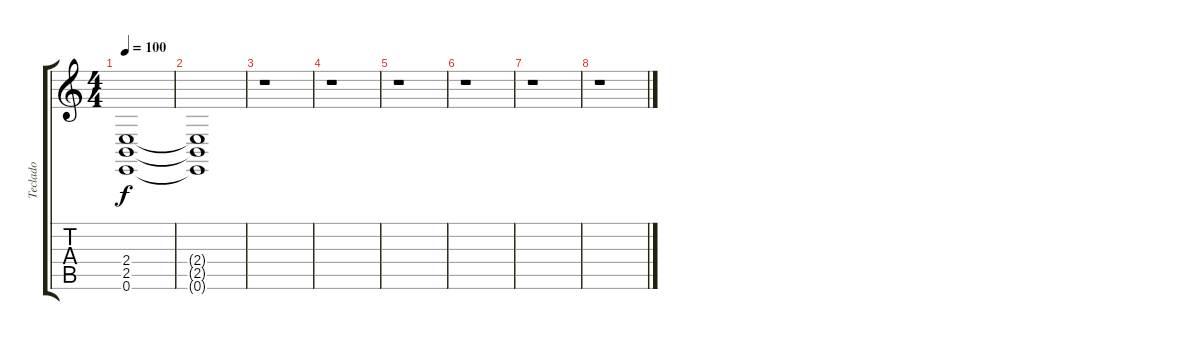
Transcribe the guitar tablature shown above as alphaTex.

\track ("Teclado" "Teclado") {instrument choiraahs}
\staff {score tabs}
\tuning (E4 B3 G3 D3 A2 E2) {hide}
\ts (4 4)
\tempo 100
\clef g2
\ks c
(2.4{t} 2.5{t} 0.6{t}).1{dy f} |
(2.4{t} 2.5{t} 0.6{t}).1 |
r.1 |
r.1 |
r.1 |
r.1 |
r.1 |
r.1
